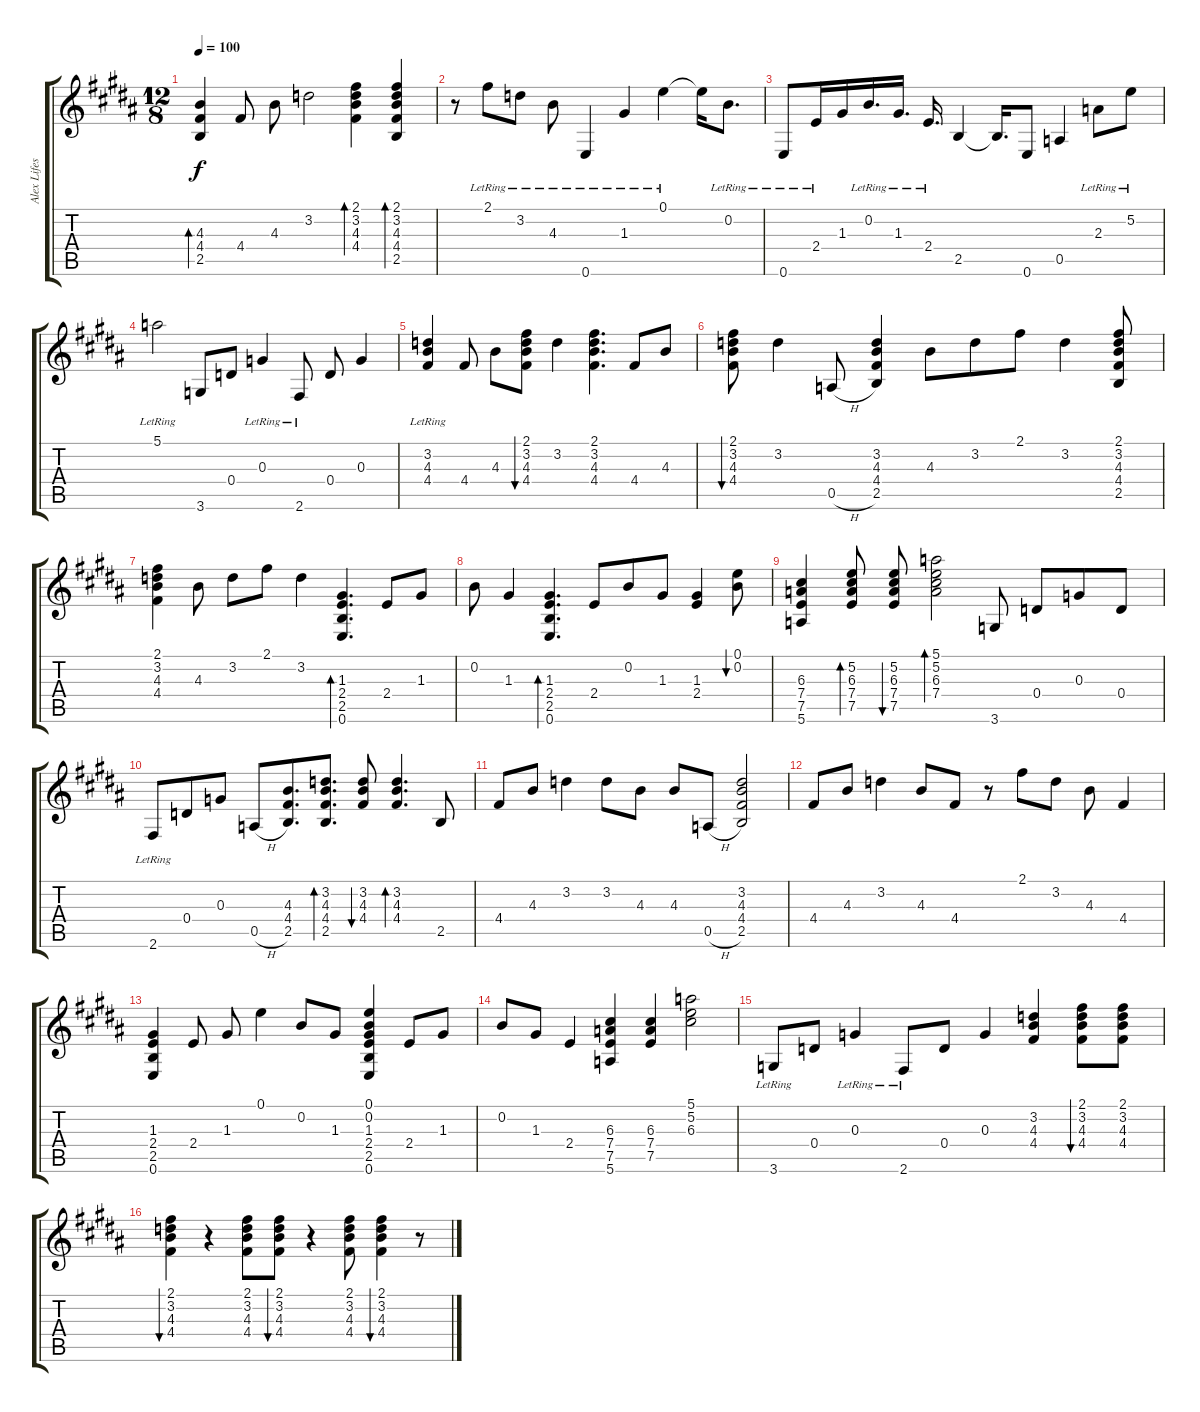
\track ("Alex Lifeson Guitar" "Alex Lifes") {instrument electricguitarclean}
\staff {score tabs}
\tuning (E4 B3 G3 D3 A2 E2) {hide}
\ts (12 8)
\tempo 100
\clef g2
\ks b
(4.3 4.4 2.5).4{bd 240 dy f} 4.4.8 4.3.8 3.2.2 (2.1 3.2 4.3 4.4).4{bd 240} (2.1 3.2 4.3 4.4 2.5).4{bd 240} |
r.8 2.1{lr}.8 3.2{lr}.8 4.3{lr}.8 0.6{lr}.4 1.3{lr}.4 0.1{lr}.4 0.1{t}.16 0.2{lr}.8{d} |
0.6{lr}.8 2.4{lr}.16 1.3.16 0.2{lr}.16{d} 1.3{lr}.16{d} 2.4{lr}.16{d} 2.5.4 2.5{t}.16{d} 0.6.8 0.5.4 2.3{lr}.8 5.2{lr}.8 |
5.1{lr}.2 3.6.8 0.4.8 0.3{lr}.4 2.6{lr}.8 0.4.8 0.3.4 |
(3.2{lr} 4.3{lr} 4.4{lr}).4 4.4.8 4.3.8 (2.1 3.2 4.3 4.4).8{bu 240} 3.2.4 (2.1 3.2 4.3 4.4).4{d} 4.4.8 4.3.8 |
(2.1 3.2 4.3 4.4).8{bu 240} 3.2.4 0.5{h}.8 (3.2 4.3 4.4 2.5).4 4.3.8 3.2.8 2.1.8 3.2.4 (2.1 3.2 4.3 4.4 2.5).8 |
(2.1 3.2 4.3 4.4).4 4.3.8 3.2.8 2.1.8 3.2.4 (1.3 2.4 2.5 0.6).4{d bd 240} 2.4.8 1.3.8 |
0.2.8 1.3.4 (1.3 2.4 2.5 0.6).4{d bd 240} 2.4.8 0.2.8 1.3.8 (1.3 2.4).4 (0.1 0.2).8{bu 240} |
(6.3 7.4 7.5 5.6).4 (5.2 6.3 7.4 7.5).8{bd 240} (5.2 6.3 7.4 7.5).8{bu 240} (5.1 5.2 6.3 7.4).2{bd 240} 3.6.8 0.4.8 0.3.8 0.4.8 |
2.6{lr}.8 0.4.8 0.3.8 0.5{h}.8 (4.3 4.4 2.5).8{d} (3.2 4.3 4.4 2.5).8{d bd 240} (3.2 4.3 4.4).8{bu 240} (3.2 4.3 4.4).4{d bd 240} 2.5.8 |
4.4.8 4.3.8 3.2.4 3.2.8 4.3.8 4.3.8 0.5{h}.8 (3.2 4.3 4.4 2.5).2 |
4.4.8 4.3.8 3.2.4 4.3.8 4.4.8 r.8 2.1.8 3.2.8 4.3.8 4.4.4 |
(1.3 2.4 2.5 0.6).4 2.4.8 1.3.8 0.1.4 0.2.8 1.3.8 (0.1 0.2 1.3 2.4 2.5 0.6).4 2.4.8 1.3.8 |
0.2.8 1.3.8 2.4.4 (6.3 7.4 7.5 5.6).4 (6.3 7.4 7.5).4 (5.1 5.2 6.3).2 |
3.6{lr}.8 0.4.8 0.3{lr}.4 2.6{lr}.8 0.4.8 0.3.4 (3.2 4.3 4.4).4 (2.1 3.2 4.3 4.4).8{bu 30} (2.1 3.2 4.3 4.4).8 |
(2.1 3.2 4.3 4.4).4{bu 30} r.4 (2.1 3.2 4.3 4.4).8 (2.1 3.2 4.3 4.4).8{bu 30} r.4 (2.1 3.2 4.3 4.4).8 (2.1 3.2 4.3 4.4).4{bu 30} r.8
